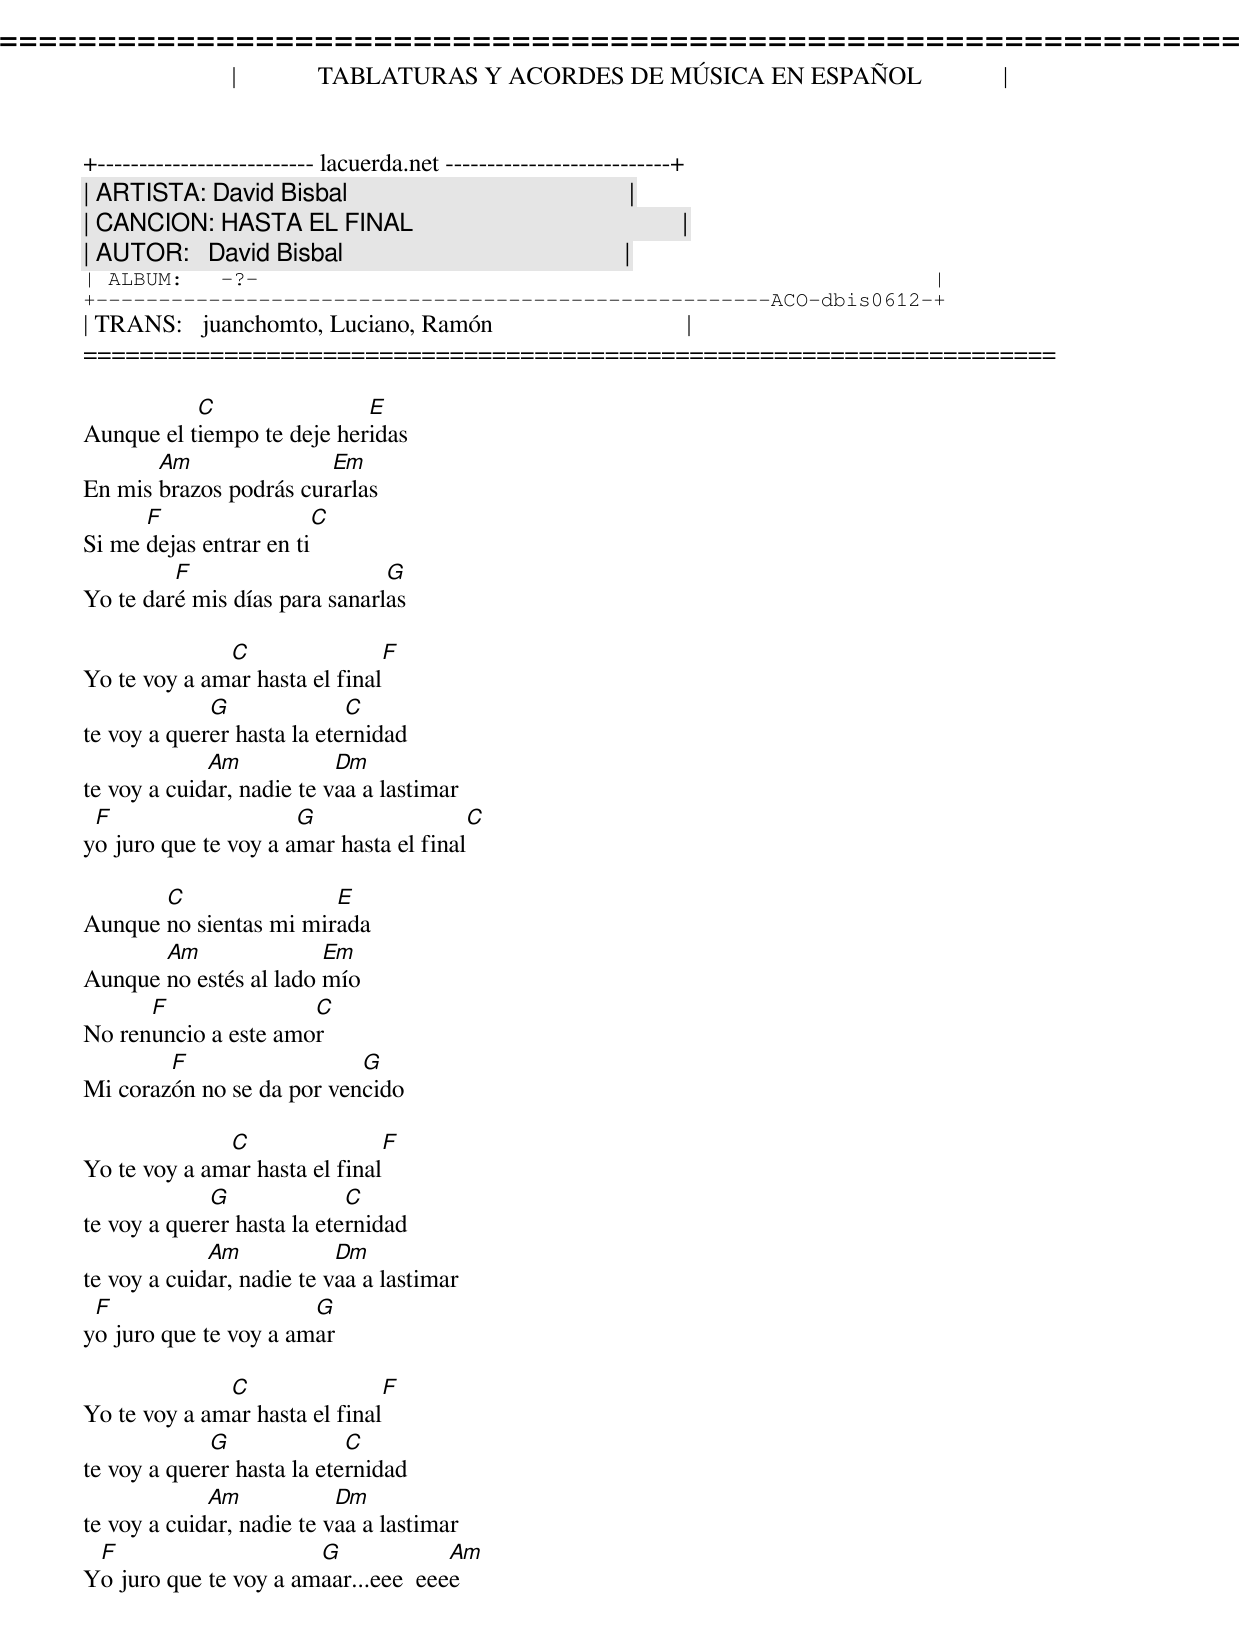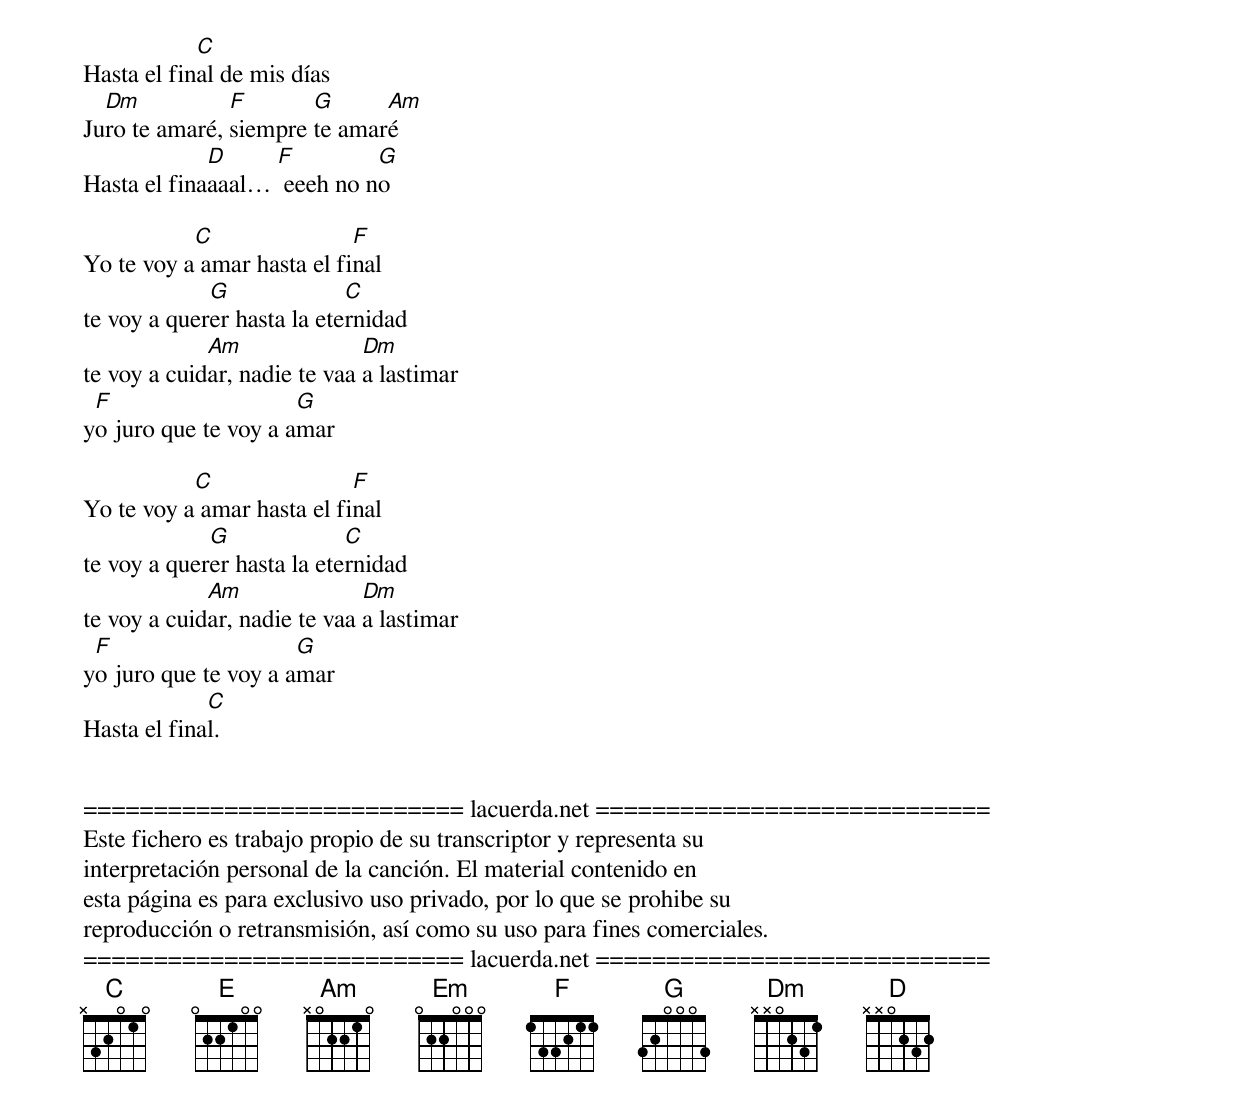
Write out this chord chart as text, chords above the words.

=====================================================================
|             TABLATURAS Y ACORDES DE MÚSICA EN ESPAÑOL             |
+-------------------------- lacuerda.net ---------------------------+
| ARTISTA: David Bisbal                                             |
| CANCION: HASTA EL FINAL                                           |
| AUTOR:   David Bisbal                                             |
| ALBUM:   -?-                                                      |
+------------------------------------------------------ACO-dbis0612-+
| TRANS:   juanchomto, Luciano, Ramón                               |
=====================================================================

           C                E
Aunque el tiempo te deje heridas
       Am               Em
En mis brazos podrás curarlas
      F                 C
Si me dejas entrar en ti
         F                     G
Yo te daré mis días para sanarlas

              C                F
Yo te voy a amar hasta el final
             G              C
te voy a querer hasta la eternidad
             Am            Dm
te voy a cuidar, nadie te vaa a lastimar
 F                    G                 C
yo juro que te voy a amar hasta el final

       C                E
Aunque no sientas mi mirada
       Am               Em
Aunque no estés al lado mío
      F               C
No renuncio a este amor
        F                  G
Mi corazón no se da por vencido

              C                F
Yo te voy a amar hasta el final
             G              C
te voy a querer hasta la eternidad
             Am            Dm
te voy a cuidar, nadie te vaa a lastimar
 F                     G
yo juro que te voy a amar

              C                F
Yo te voy a amar hasta el final
             G              C
te voy a querer hasta la eternidad
             Am            Dm
te voy a cuidar, nadie te vaa a lastimar
 F                     G             Am
Yo juro que te voy a amaar...eee  eeee

            C
Hasta el final de mis días
  Dm           F       G      Am
Juro te amaré, siempre te amaré
             D     F         G
Hasta el finaaaal  eeeh no no

           C                F
Yo te voy a amar hasta el final
             G              C
te voy a querer hasta la eternidad
             Am               Dm
te voy a cuidar, nadie te vaa a lastimar
 F                    G
yo juro que te voy a amar

           C                F
Yo te voy a amar hasta el final
             G              C
te voy a querer hasta la eternidad
             Am               Dm
te voy a cuidar, nadie te vaa a lastimar
 F                    G
yo juro que te voy a amar
             C
Hasta el final.


=========================== lacuerda.net ============================
Este fichero es trabajo propio de su transcriptor y representa su
interpretación personal de la canción. El material contenido en
esta página es para exclusivo uso privado, por lo que se prohibe su
reproducción o retransmisión, así como su uso para fines comerciales.
=========================== lacuerda.net ============================
